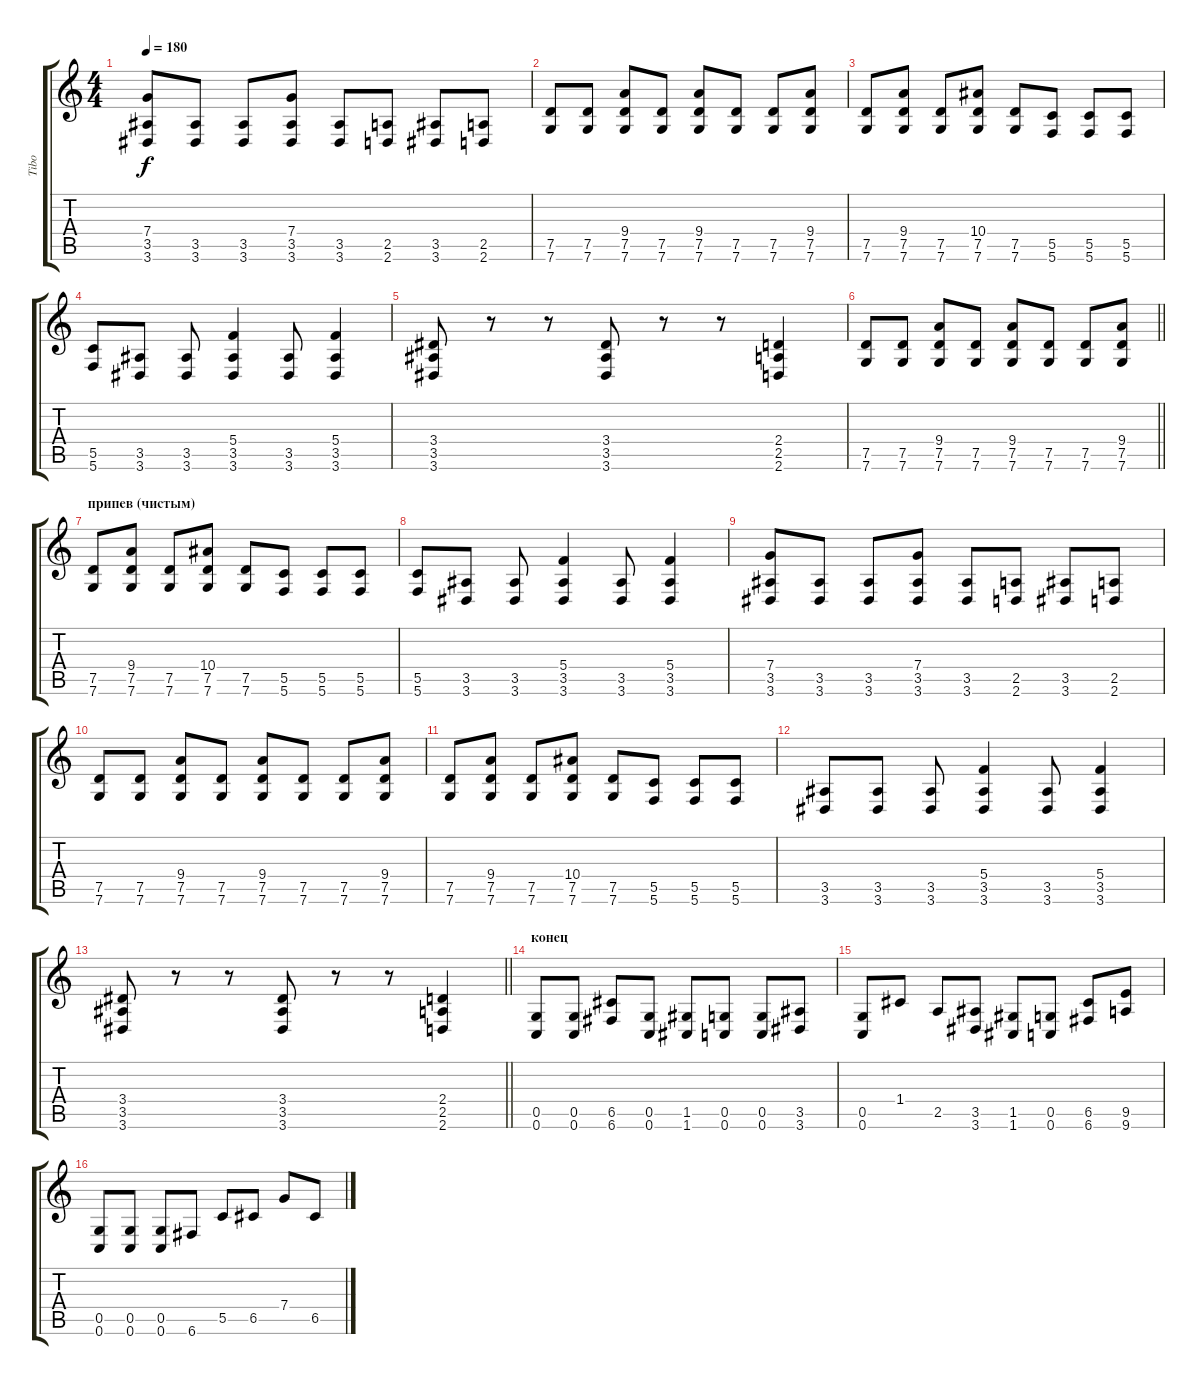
\track ("Tibo" "Tibo") {instrument distortionguitar}
\staff {score tabs}
\tuning (D4 A3 F3 C3 G2 C2) {hide}
\ts (4 4)
\tempo 180
\clef g2
\ks c
(7.4 3.5 3.6).8{dy f} (3.5 3.6).8 (3.5 3.6).8 (7.4 3.5 3.6).8 (3.5 3.6).8 (2.5 2.6).8 (3.5 3.6).8 (2.5 2.6).8 |
(7.5 7.6).8 (7.5 7.6).8 (9.4 7.5 7.6).8 (7.5 7.6).8 (9.4 7.5 7.6).8 (7.5 7.6).8 (7.5 7.6).8 (9.4 7.5 7.6).8 |
(7.5 7.6).8 (9.4 7.5 7.6).8 (7.5 7.6).8 (10.4 7.5 7.6).8 (7.5 7.6).8 (5.5 5.6).8 (5.5 5.6).8 (5.5 5.6).8 |
(5.5 5.6).8 (3.5 3.6).8 (3.5 3.6).8 (5.4 3.5 3.6).4 (3.5 3.6).8 (5.4 3.5 3.6).4 |
(3.4 3.5 3.6).8 r.8 r.8 (3.4 3.5 3.6).8 r.8 r.8 (2.4 2.5 2.6).4 |
\barLineRight lightlight
(7.5 7.6).8 (7.5 7.6).8 (9.4 7.5 7.6).8 (7.5 7.6).8 (9.4 7.5 7.6).8 (7.5 7.6).8 (7.5 7.6).8 (9.4 7.5 7.6).8 |
\section ("" "припев (чистым)")
(7.5 7.6).8 (9.4 7.5 7.6).8 (7.5 7.6).8 (10.4 7.5 7.6).8 (7.5 7.6).8 (5.5 5.6).8 (5.5 5.6).8 (5.5 5.6).8 |
(5.5 5.6).8 (3.5 3.6).8 (3.5 3.6).8 (5.4 3.5 3.6).4 (3.5 3.6).8 (5.4 3.5 3.6).4 |
(7.4 3.5 3.6).8 (3.5 3.6).8 (3.5 3.6).8 (7.4 3.5 3.6).8 (3.5 3.6).8 (2.5 2.6).8 (3.5 3.6).8 (2.5 2.6).8 |
(7.5 7.6).8 (7.5 7.6).8 (9.4 7.5 7.6).8 (7.5 7.6).8 (9.4 7.5 7.6).8 (7.5 7.6).8 (7.5 7.6).8 (9.4 7.5 7.6).8 |
(7.5 7.6).8 (9.4 7.5 7.6).8 (7.5 7.6).8 (10.4 7.5 7.6).8 (7.5 7.6).8 (5.5 5.6).8 (5.5 5.6).8 (5.5 5.6).8 |
(3.5 3.6).8 (3.5 3.6).8 (3.5 3.6).8 (5.4 3.5 3.6).4 (3.5 3.6).8 (5.4 3.5 3.6).4 |
\barLineRight lightlight
(3.4 3.5 3.6).8 r.8 r.8 (3.4 3.5 3.6).8 r.8 r.8 (2.4 2.5 2.6).4 |
\section ("" "конец")
(0.5 0.6).8 (0.5 0.6).8 (6.5 6.6).8 (0.5 0.6).8 (1.5 1.6).8 (0.5 0.6).8 (0.5 0.6).8 (3.5 3.6).8 |
(0.5 0.6).8 1.4.8 2.5.8 (3.5 3.6).8 (1.5 1.6).8 (0.5 0.6).8 (6.5 6.6).8 (9.5 9.6).8 |
(0.5 0.6).8 (0.5 0.6).8 (0.5 0.6).8 6.6.8 5.5.8 6.5.8 7.4.8 6.5.8
